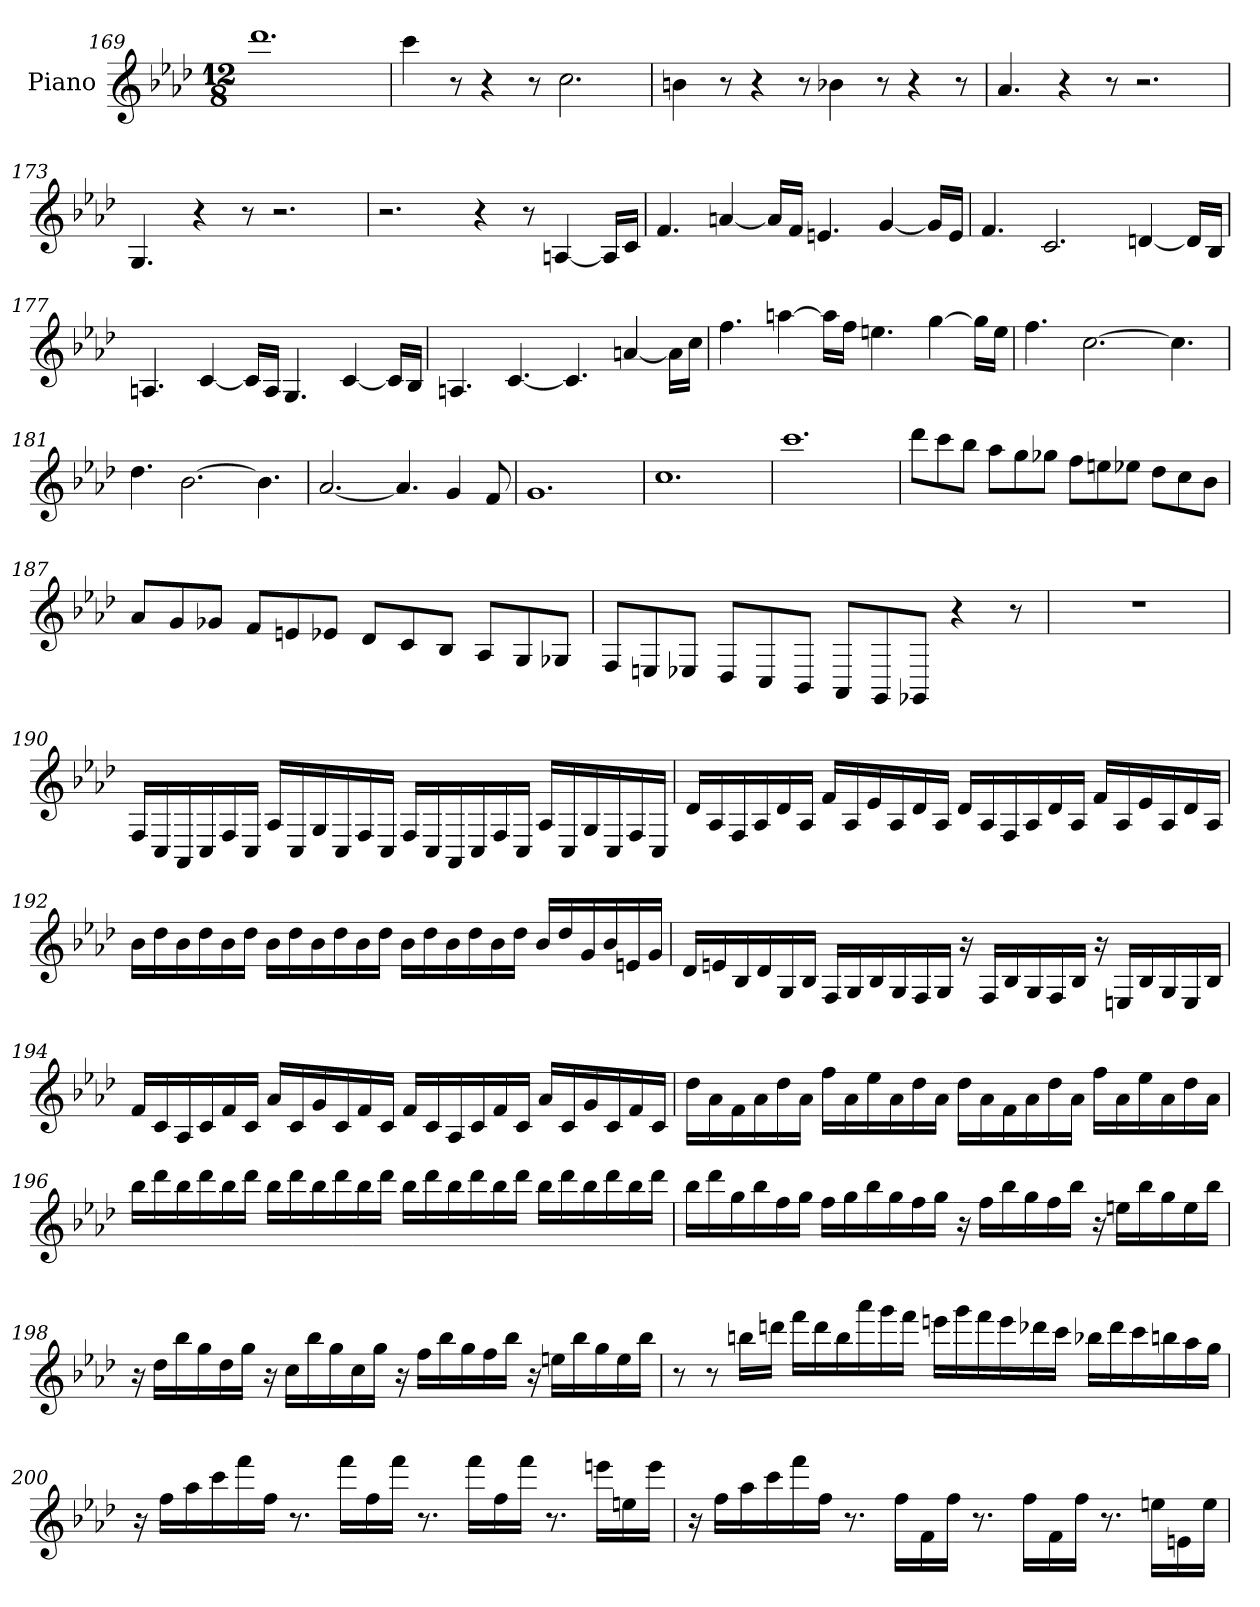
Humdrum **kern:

**kern
*part1
*staff1
*I"Piano
*I'Pno
*clefG2
*k[b-e-a-d-]
*M12/8
=169
1.ddd-
=170
4ccc
8r
4r
8r
2.cc
=171
4bn
8r
4r
8r
4b-X
8r
4r
8r
=172
4.a-
4r
8r
2.r
=173
4.G
4r
8r
2.r
=174
2.r
4r
8r
[4An
16A/LL]
16c/JJ
=175
4.f
[4an
16a/LL]
16f/JJ
4.en
[4g
16g/LL]
16e/JJ
=176
4.f
2.c
[4dn
16d/LL]
16B-/JJ
=177
4.An
[4c
16c/LL]
16A/JJ
4.G
[4c
16c/LL]
16B-/JJ
=178
4.An
[4.c
4.c]
[4an
16a\LL]
16cc\JJ
=179
4.ff
[4aan
16aa\LL]
16ff\JJ
4.een
[4gg
16gg\LL]
16ee\JJ
=180
4.ff
[2.cc
4.cc]
=181
4.dd-
[2.b-
4.b-]
=182
[2.a-
4.a-]
4g
8f
=183
1.g
=184
1.cc
=185
1.ccc
=186
8ddd-\L
8ccc\
8bb-\J
8aa-\L
8gg\
8gg-X\J
8ff\L
8een\
8ee-X\J
8dd-\L
8cc\
8b-\J
=187
8a-/L
8g/
8g-X/J
8f/L
8en/
8e-X/J
8d-/L
8c/
8B-/J
8A-/L
8G/
8G-X/J
=188
8F/L
8En/
8E-X/J
8D-/L
8C/
8BB-/J
8AA-/L
8GG/
8GG-X/J
4r
8r
=189
1.r
=190
16F/LL
16C/
16AA-/
16C/
16F/
16C/JJ
16A-/LL
16C/
16G/
16C/
16F/
16C/JJ
16F/LL
16C/
16AA-/
16C/
16F/
16C/JJ
16A-/LL
16C/
16G/
16C/
16F/
16C/JJ
=191
16d-/LL
16A-/
16F/
16A-/
16d-/
16A-/JJ
16f/LL
16A-/
16e-/
16A-/
16d-/
16A-/JJ
16d-/LL
16A-/
16F/
16A-/
16d-/
16A-/JJ
16f/LL
16A-/
16e-/
16A-/
16d-/
16A-/JJ
=192
16b-\LL
16dd-\
16b-\
16dd-\
16b-\
16dd-\JJ
16b-\LL
16dd-\
16b-\
16dd-\
16b-\
16dd-\JJ
16b-\LL
16dd-\
16b-\
16dd-\
16b-\
16dd-\JJ
16b-/LL
16dd-/
16g/
16b-/
16en/
16g/JJ
=193
16d-/LL
16en/
16B-/
16d-/
16G/
16B-/JJ
16F/LL
16G/
16B-/
16G/
16F/
16G/JJ
16r
16F/LL
16B-/
16G/
16F/
16B-/JJ
16r
16En/LL
16B-/
16G/
16E/
16B-/JJ
=194
16f/LL
16c/
16A-/
16c/
16f/
16c/JJ
16a-/LL
16c/
16g/
16c/
16f/
16c/JJ
16f/LL
16c/
16A-/
16c/
16f/
16c/JJ
16a-/LL
16c/
16g/
16c/
16f/
16c/JJ
=195
16dd-\LL
16a-\
16f\
16a-\
16dd-\
16a-\JJ
16ff\LL
16a-\
16ee-\
16a-\
16dd-\
16a-\JJ
16dd-\LL
16a-\
16f\
16a-\
16dd-\
16a-\JJ
16ff\LL
16a-\
16ee-\
16a-\
16dd-\
16a-\JJ
=196
16bb-\LL
16ddd-\
16bb-\
16ddd-\
16bb-\
16ddd-\JJ
16bb-\LL
16ddd-\
16bb-\
16ddd-\
16bb-\
16ddd-\JJ
16bb-\LL
16ddd-\
16bb-\
16ddd-\
16bb-\
16ddd-\JJ
16bb-\LL
16ddd-\
16bb-\
16ddd-\
16bb-\
16ddd-\JJ
=197
16bb-\LL
16ddd-\
16gg\
16bb-\
16ff\
16gg\JJ
16ff\LL
16gg\
16bb-\
16gg\
16ff\
16gg\JJ
16r
16ff\LL
16bb-\
16gg\
16ff\
16bb-\JJ
16r
16een\LL
16bb-\
16gg\
16ee\
16bb-\JJ
=198
16r
16dd-\LL
16bb-\
16gg\
16dd-\
16gg\JJ
16r
16cc\LL
16bb-\
16gg\
16cc\
16gg\JJ
16r
16ff\LL
16bb-\
16gg\
16ff\
16bb-\JJ
16r
16een\LL
16bb-\
16gg\
16ee\
16bb-\JJ
=199
8r
8r
16bbn\LL
16dddn\JJ
16fff\LL
16ddd\
16bb\
16aaa-\
16ggg\
16fff\JJ
16eeen\LL
16ggg\
16fff\
16eee\
16ddd-X\
16ccc\JJ
16bb-X\LL
16ddd-\
16ccc\
16bbn\
16aa-\
16gg\JJ
=200
16r
16ff\LL
16aa-\
16ccc\
16fff\
16ff\JJ
8.r
16fff\LL
16ff\
16fff\JJ
8.r
16fff\LL
16ff\
16fff\JJ
8.r
16eeen\LL
16een\
16eee\JJ
=201
16r
16ff\LL
16aa-\
16ccc\
16fff\
16ff\JJ
8.r
16ff\LL
16f\
16ff\JJ
8.r
16ff\LL
16f\
16ff\JJ
8.r
16een\LL
16en\
16ee\JJ
=
*-
